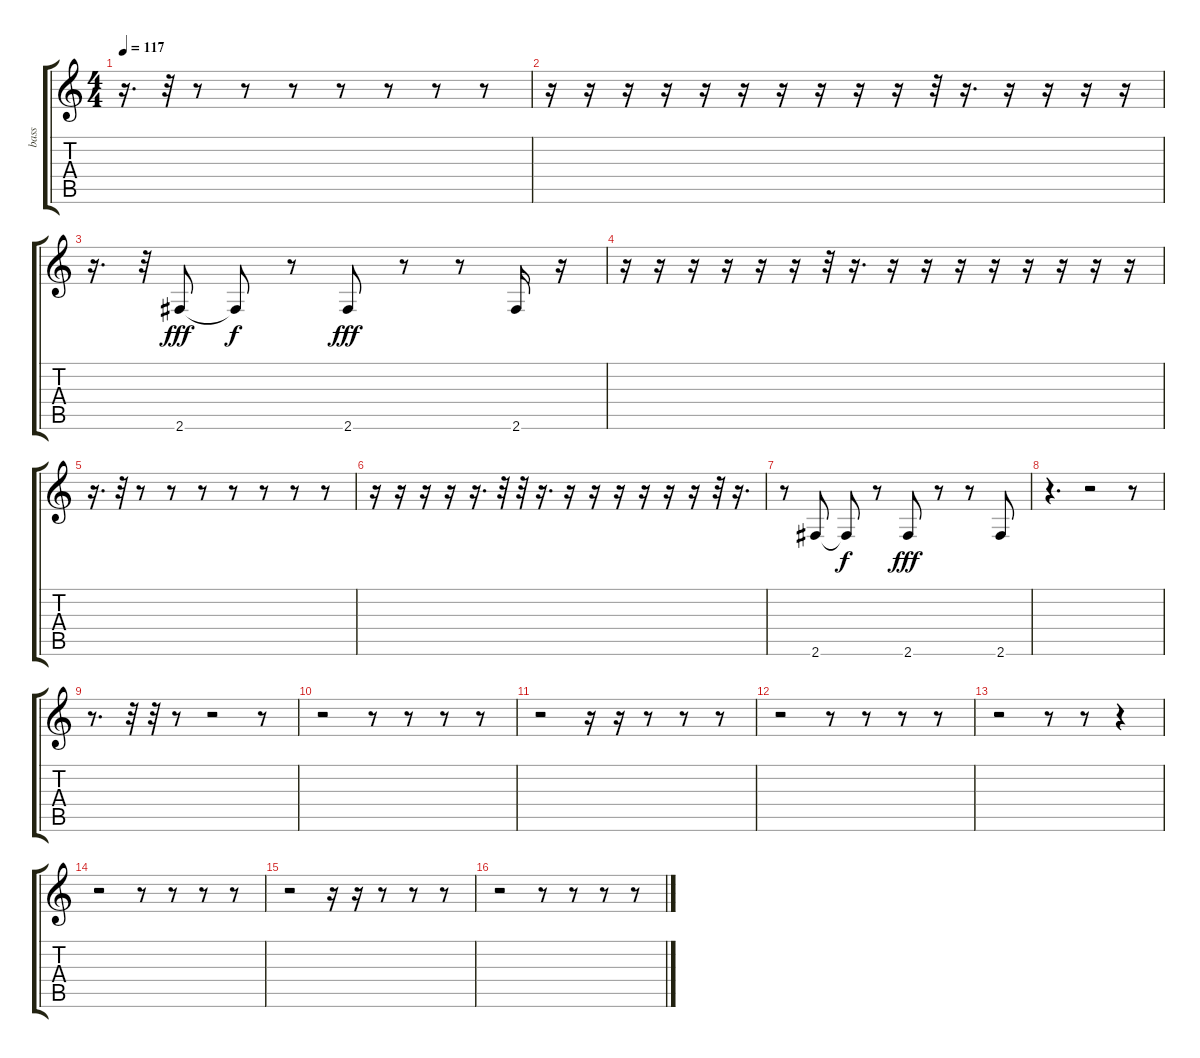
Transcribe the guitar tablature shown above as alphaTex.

\track ("bass" "bass") {instrument electricbassfinger}
\staff {score tabs}
\tuning (E4 B3 G3 D3 A2 E2) {hide}
\ts (4 4)
\tempo 117
\clef g2
\ks c
r.16{d dy f} r.32 r.8 r.8 r.8 r.8 r.8 r.8 r.8 |
r.16 r.16 r.16 r.16 r.16 r.16 r.16 r.16 r.16 r.16 r.32 r.16{d} r.16 r.16 r.16 r.16 |
r.16{d} r.32 2.6.8{dy fff} 2.6{t}.8{dy f} r.8 2.6.8{dy fff} r.8 r.8 2.6.16 r.16 |
r.16 r.16 r.16 r.16 r.16 r.16 r.32 r.16{d} r.16 r.16 r.16 r.16 r.16 r.16 r.16 r.16 |
r.16{d} r.32 r.8 r.8 r.8 r.8 r.8 r.8 r.8 |
r.16 r.16 r.16 r.16 r.16{d} r.32 r.32 r.16{d} r.16 r.16 r.16 r.16 r.16 r.16 r.32 r.16{d} |
r.8 2.6.8 2.6{t}.8{dy f} r.8 2.6.8{dy fff} r.8 r.8 2.6.8 |
r.4{d} r.2 r.8 |
r.8{d} r.32 r.32 r.8 r.2 r.8 |
r.2 r.8 r.8 r.8 r.8 |
r.2 r.16 r.16 r.8 r.8 r.8 |
r.2 r.8 r.8 r.8 r.8 |
r.2 r.8 r.8 r.4 |
r.2 r.8 r.8 r.8 r.8 |
r.2 r.16 r.16 r.8 r.8 r.8 |
r.2 r.8 r.8 r.8 r.8
